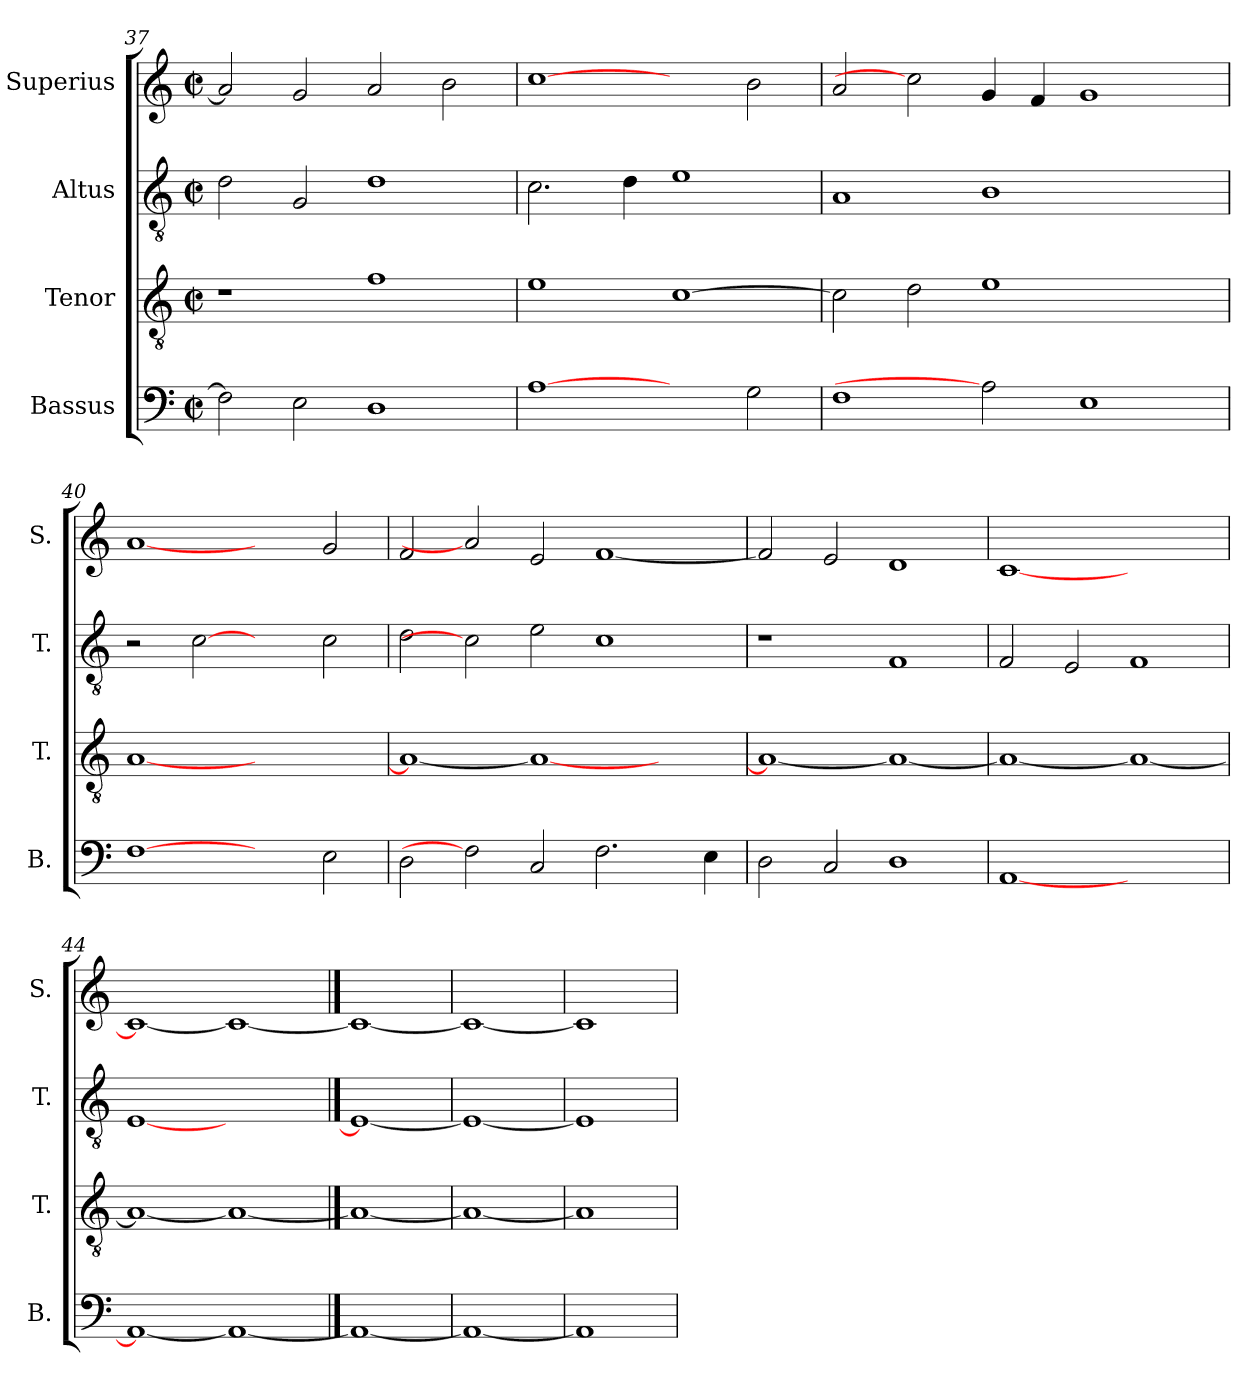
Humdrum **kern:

**kern	**kern	**kern	**kern
*part4	*part3	*part2	*part1
*staff4	*staff3	*staff2	*staff1
*I"Bassus	*I"Tenor	*I"Altus	*I"Superius
*I'B.	*I'T.	*I'T.	*I'S.
*clefF4	*clefGv2	*clefGv2	*clefG2
*	*ITrd7c12	*ITrd7c12	*
*k[]	*k[]	*k[]	*k[]
*C:	*C:	*C:	*C:
*M2/2	*M2/2	*M2/2	*M2/2
*met(c|)	*met(c|)	*met(c|)	*met(c|)
=37	=37	=37	=37
2Fi\]	1r	2Di\	2ai/]
2Ei\	.	2GGi/	2gi/
1Di	1Fi	1Di	2ai/
.	.	.	2bi\
!!LO:LB:g=z
=38	=38	=38	=38
[1Ai	1Ei	2.Ci\	[1cci
.	.	4Di\	.
2ryy	[>1Ci	1Ei	2ryy
2Gi\	.	.	2bi\
=39	=39	=39	=39
1Fi	2Ci\]	1AAi	2ai/
.	2Di\	.	2cci]
2Ai]	1Ei	1BBi	4gi/
.	.	.	4fi/
1Ei	.	.	1gi
.	2ryy	2ryy	.
=40	=40	=40	=40
[1Fi	[<1AAi	2r	[1ai
.	.	[2Ci	.
2ryy	1ryy	2ryy	2ryy
2Ei\	.	2Ci\	2gi/
!!LO:LB:g=z
=41	=41	=41	=41
2Di\	1AAi_<	2Di\	2fi/
2Fi]	.	2Ci]	2ai]
2Ci/	1AAi_	2Ei\	2ei/
2.Fi\	.	1Ci	[<1fi
.	2ryy	.	.
4Ei\	.	.	.
=42	=42	=42	=42
2Di\	1AAi_<	1r	2fi/]
2Ci/	.	.	2ei/
1Di	1AAi_	1FFi	1di
=43	=43	=43	=43
[<1AAi	1AAi_<	2FFi/	[<1ci
.	.	2EEi/	.
1ryy	1AAi_	1FFi	1ryy
=44	=44	=44	=44
1AAi_<	1AAi_<	[1EEi	1ci_<
1AAi_	1AAi_	1ryy	1ci_
==45	==45	==45	==45
1AAi_	1AAi_	1EEi_	1ci_
=46	=46	=46	=46
1AAi_	1AAi_	1EEi_	1ci_
=47	=47	=47	=47
1AAi]	1AAi]	1EEi]	1ci]
=	=	=	=
*-	*-	*-	*-
